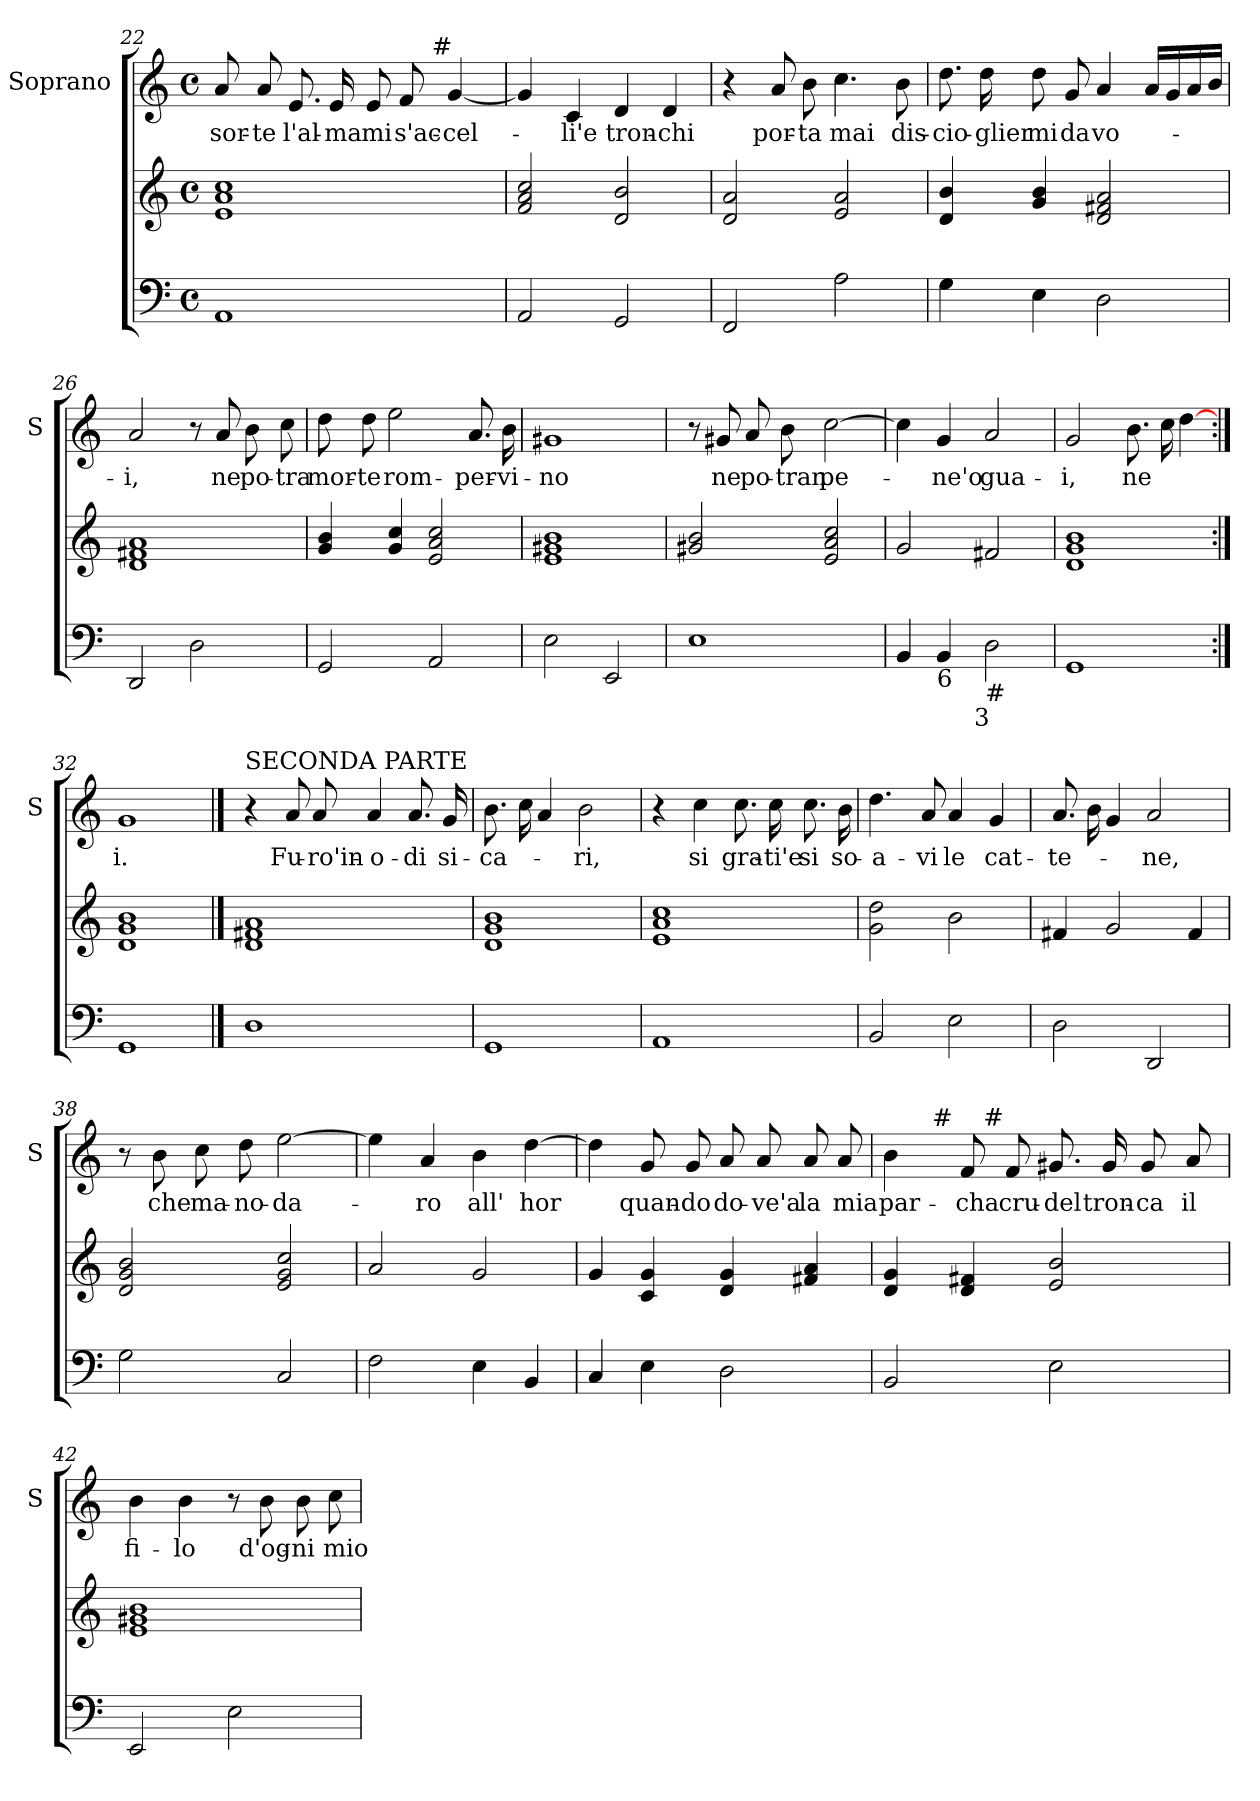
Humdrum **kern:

**kern	**kern	**kern	**text
*part2	*part2	*part1	*part1
*staff3	*staff2	*staff1	*staff1
*	*	*I"Soprano	*
*	*	*I'S	*
!!LO:PB:g=z
*clefF4	*clefG2	*clefG2	*
*k[]	*k[]	*k[]	*
*C:	*C:	*C:	*
*M4/4	*M4/4	*M4/4	*
*met(c)	*met(c)	*met(c)	*
=22	=22	=22	=22
*	*	*^	*
1AA	1e 1a 1cc	8a/	2ryy	sor-
.	.	8a/	.	-te
.	.	8.e/	.	l'al-
.	.	16e/	.	-ma
.	.	8e/	8..ryy	mi
.	.	8f/	.	s'ac-
!	!	!	!LO:TX:a:t=#	!
.	.	.	4ryy	.
.	.	[4g/	.	-cel-
.	.	.	32ryy	.
*	*	*v	*v	*
=23	=23	=23	=23
2AA/	2f/ 2a/ 2cc/	4g/]	.
.	.	4c/	-li'e
2GG/	2d/ 2b/	4d/	tron-
.	.	4d/	-chi
=24	=24	=24	=24
2FF/	2d/ 2a/	4r	.
.	.	8a/	por-
.	.	8b\	-ta
2A\	2e/ 2a/	4.cc\	mai
.	.	8b\	dis-
=25	=25	=25	=25
4G\	4d/ 4b/	8.dd\	-cio-
.	.	16dd\	-glier
4E\	4g/ 4b/	8dd\	mi
.	.	8g/	da
2D\	2d/ 2f#X/ 2a/	4a/	vo-
.	.	16a/LL	.
.	.	16g/	.
.	.	16a/	.
.	.	16b/JJ	.
=26	=26	=26	=26
2DD/	1d 1f#X 1a	2a/	-i,
2D\	.	8r	.
.	.	8a/	ne
.	.	8b\	po-
.	.	8cc\	-tra
!!LO:LB:g=z
=27	=27	=27	=27
2GG/	4g/ 4b/	8dd\	mor-
.	.	8dd\	-te
.	4g/ 4cc/	2ee\	rom-
2AA/	2e/ 2a/ 2cc/	.	.
.	.	8.a/	-per-
.	.	16b\	-vi-
=28	=28	=28	=28
2E\	1e 1g#X 1b	1g#X	-no
2EE/	.	.	.
=29	=29	=29	=29
1E	2g#X/ 2b/	8r	.
.	.	8g#X/	ne
.	.	8a/	po-
.	.	8b\	-tran
.	2e/ 2a/ 2cc/	[2cc\	pe-
=30	=30	=30	=30
!LO:TX:b:t=6	!	!	!
*^	*	*	*
4BB/	4...ryy	2g/	4cc\]	.
!LO:TX:b:t=6	!	!	!	!
4BB/	.	.	4g/	-ne'o
!	!LO:TX:b:t=3	!	!	!
.	2ryy	.	.	.
!LO:TX:b:t=#	!	!	!	!
2D\	.	2f#X/	2a/	gua-
.	32ryy	.	.	.
*v	*v	*	*	*
=31	=31	=31	=31
1GG	1d 1g 1b	2g/	-i,
.	.	8.b\	ne
.	.	16cc\	.
.	.	[4dd\	.
!!LO:LB:g=z
=32:|!	=32:|!	=32:|!	=32:|!
1GG	1d 1g 1b	1g	i.
==33	==33	==33	==33
!	!	!LO:TX:a:t=SECONDA PARTE	!
1D	1d 1f#X 1a	4r	.
.	.	8a/	Fu-
.	.	8a/	-ro'in-
.	.	4a/	-o-
.	.	8.a/	-di
.	.	16g/	si-
=34	=34	=34	=34
1GG	1d 1g 1b	8.b\	-ca-
.	.	16cc\	.
.	.	4a/	.
.	.	2b\	-ri,
=35	=35	=35	=35
1AA	1e 1a 1cc	4r	.
.	.	4cc\	si
.	.	8.cc\	gra-
.	.	16cc\	-ti'e
.	.	8.cc\	si
.	.	16b\	so-
=36	=36	=36	=36
2BB/	2g\ 2dd\	4.dd\	-a-
.	.	8a/	-vi
2E\	2b\	4a/	le
.	.	4g/	cat-
!!LO:LB:g=z
=37	=37	=37	=37
2D\	4f#X/	8.a/	-te-
.	.	16b\	.
.	2g/	4g/	.
2DD/	.	2a/	-ne,
.	4f#/	.	.
=38	=38	=38	=38
2G\	2d/ 2g/ 2b/	8r	.
.	.	8b\	che
.	.	8cc\	ma-
.	.	8dd\	-no-
2C/	2e/ 2g/ 2cc/	[2ee\	-da-
=39	=39	=39	=39
2F\	2a/	4ee\]	.
.	.	4a/	-ro
4E\	2g/	4b\	all'
4BB/	.	[4dd\	hor
=40	=40	=40	=40
4C/	4g/	4dd\]	.
4E\	4c/ 4g/	8g/	quan-
.	.	8g/	-do
2D\	4d/ 4g/	8a/	do-
.	.	8a/	-ve'a
.	4f#X/ 4a/	8a/	la
.	.	8a/	mia
!!LO:PB:g=z
=41	=41	=41	=41
*	*	*^	*
*	*	*	*^	*
2BB/	4d/ 4g/	4b\	8ryy	4ryy	par-
.	.	.	32ryy	.	.
!	!	!	!LO:TX:a:t=#	!	!
.	.	.	2ryy	.	.
.	4d/ 4f#X/	8f/	.	16ryy	-cha
!	!	!	!	!LO:TX:a:t=#	!
.	.	.	.	2ryy	.
.	.	8f/	.	.	cru-
2E\	2e/ 2b/	8.g#X/	.	.	-del
.	.	.	4ryy	.	.
.	.	16g#/	.	.	tron-
.	.	8g#/	.	.	-ca
.	.	.	.	8.ryy	.
.	.	8a/	.	.	il
.	.	.	16.ryy	.	.
*	*	*v	*v	*v	*
=42	=42	=42	=42
2EE/	1e 1g#X 1b	4b\	fi-
.	.	4b\	-lo
2E\	.	8r	.
.	.	8b\	d'og-
.	.	8b\	-ni
.	.	8cc\	mio
=	=	=	=
*-	*-	*-	*-
